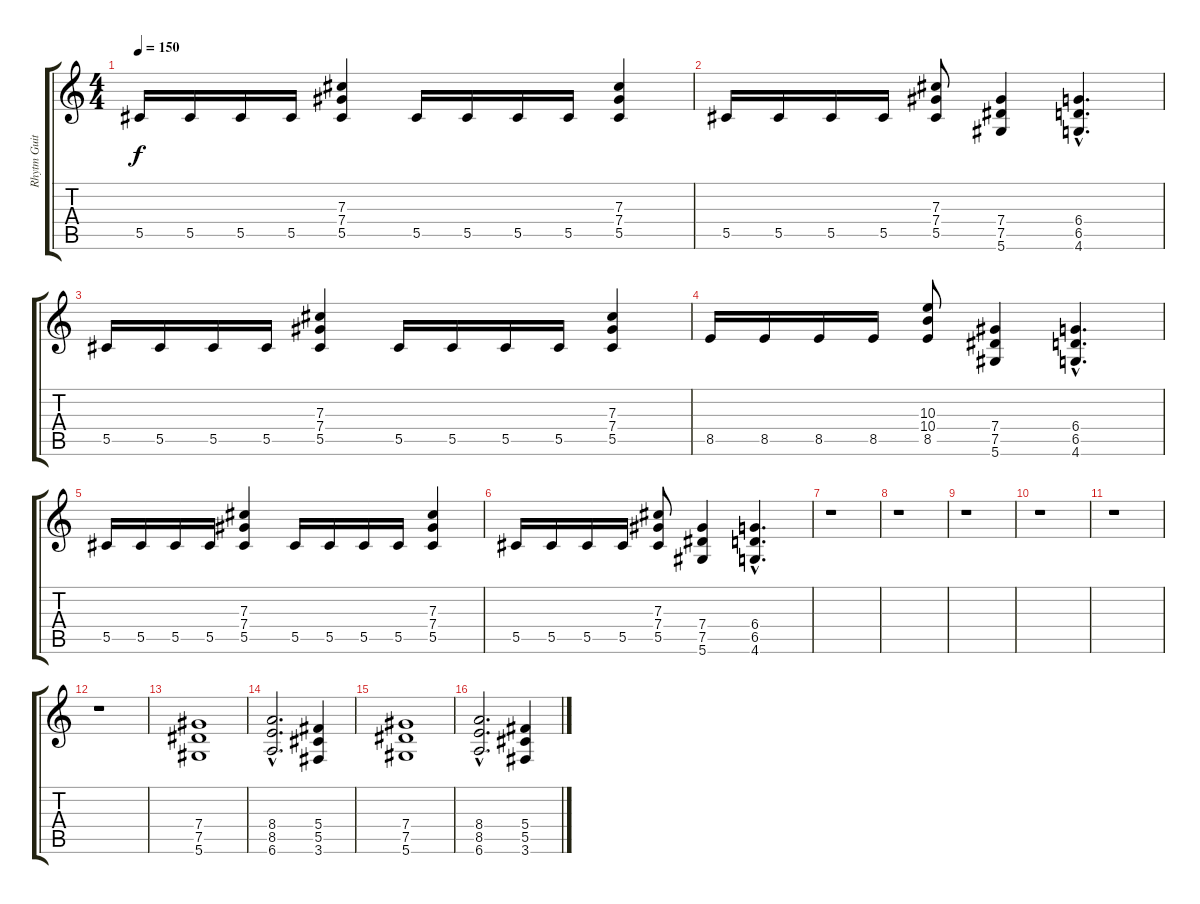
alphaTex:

\track ("Rhytm Guitar" "Rhytm Guit") {instrument distortionguitar}
\staff {score tabs}
\tuning (Eb4 Bb3 Gb3 Db3 Ab2 Eb2) {hide}
\ts (4 4)
\tempo 150
\clef g2
\ks c
5.5.16{dy f} 5.5.16 5.5.16 5.5.16 (7.3 7.4 5.5).4 5.5.16 5.5.16 5.5.16 5.5.16 (7.3 7.4 5.5).4 |
5.5.16 5.5.16 5.5.16 5.5.16 (7.3 7.4 5.5).8 (7.4 7.5 5.6).4 (6.4{hac} 6.5{hac} 4.6{hac}).4{d} |
5.5.16 5.5.16 5.5.16 5.5.16 (7.3 7.4 5.5).4 5.5.16 5.5.16 5.5.16 5.5.16 (7.3 7.4 5.5).4 |
8.5.16 8.5.16 8.5.16 8.5.16 (10.3 10.4 8.5).8 (7.4 7.5 5.6).4 (6.4{hac} 6.5{hac} 4.6{hac}).4{d} |
5.5.16 5.5.16 5.5.16 5.5.16 (7.3 7.4 5.5).4 5.5.16 5.5.16 5.5.16 5.5.16 (7.3 7.4 5.5).4 |
5.5.16 5.5.16 5.5.16 5.5.16 (7.3 7.4 5.5).8 (7.4 7.5 5.6).4 (6.4{hac} 6.5{hac} 4.6{hac}).4{d} |
r.1 |
r.1 |
r.1 |
r.1 |
r.1 |
r.1 |
(7.4 7.5 5.6).1 |
(8.4{hac} 8.5{hac} 6.6{hac}).2{d} (5.4 5.5 3.6).4 |
(7.4 7.5 5.6).1 |
(8.4{hac} 8.5{hac} 6.6{hac}).2{d} (5.4 5.5 3.6).4
